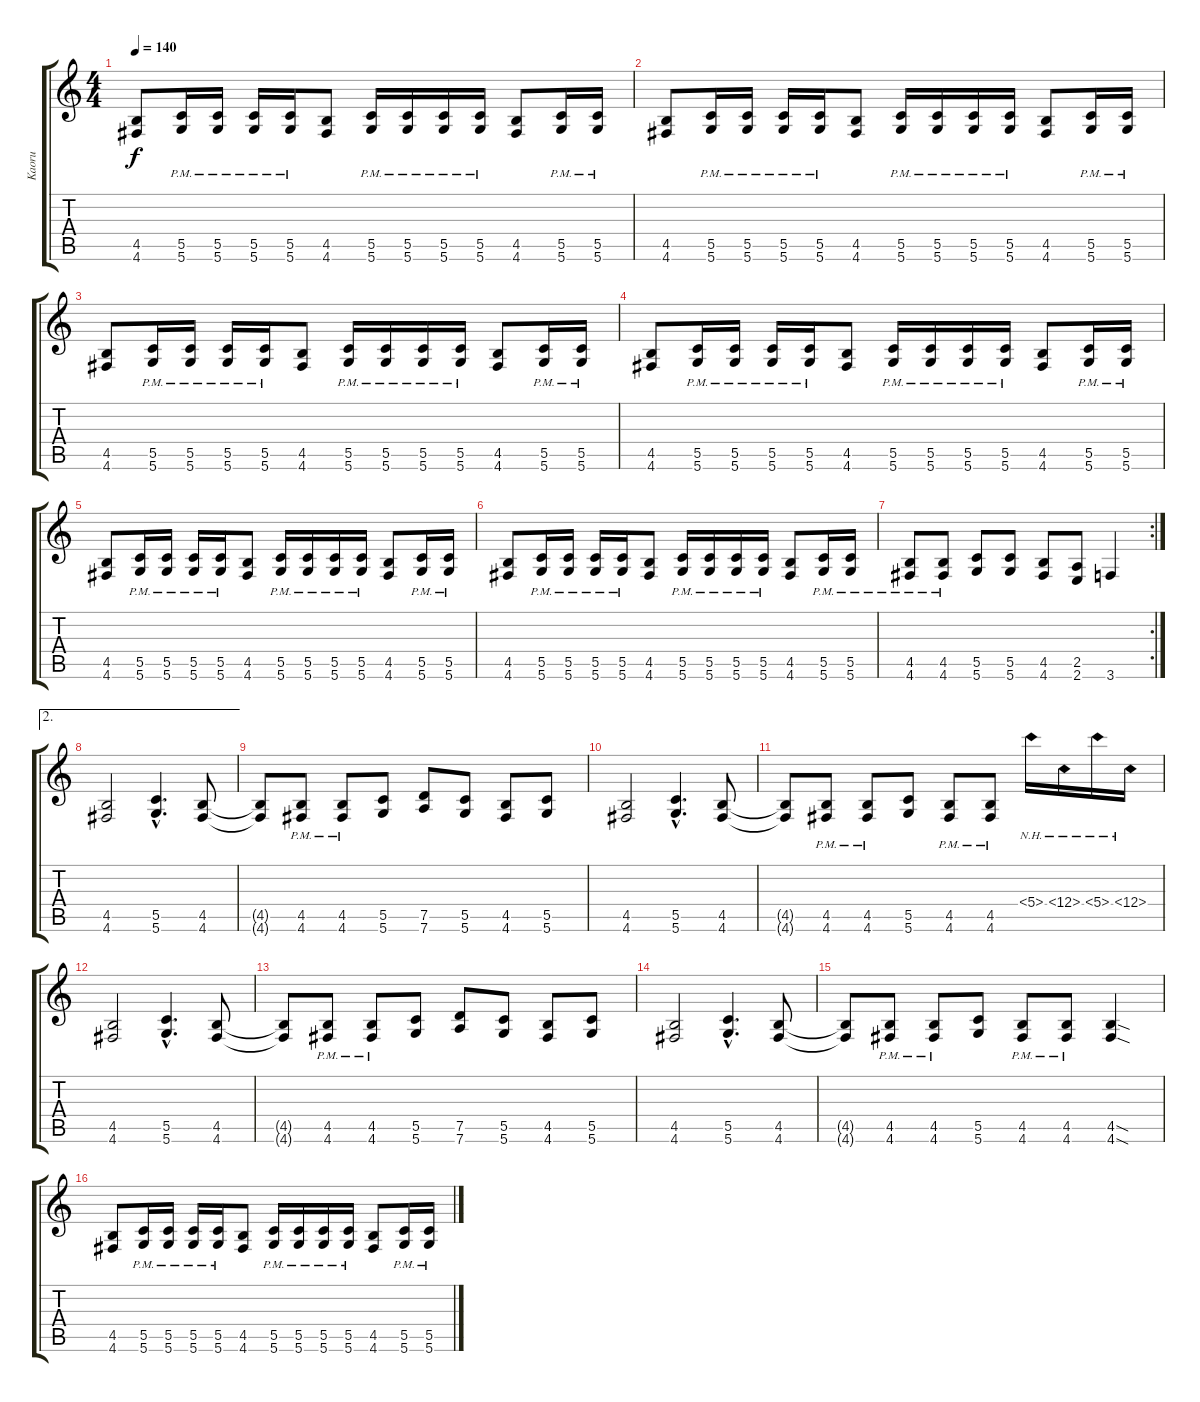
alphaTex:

\track ("Kaoru" "Kaoru") {instrument distortionguitar}
\staff {score tabs}
\tuning (D4 A3 F3 C3 G2 D2) {hide}
\ts (4 4)
\tempo 140
\clef g2
\ks c
(4.5 4.6).8{dy f} (5.5{pm} 5.6{pm}).16 (5.5{pm} 5.6{pm}).16 (5.5{pm} 5.6{pm}).16 (5.5{pm} 5.6{pm}).16 (4.5 4.6).8 (5.5{pm} 5.6{pm}).16 (5.5{pm} 5.6{pm}).16 (5.5{pm} 5.6{pm}).16 (5.5{pm} 5.6{pm}).16 (4.5 4.6).8 (5.5{pm} 5.6{pm}).16 (5.5{pm} 5.6{pm}).16 |
(4.5 4.6).8 (5.5{pm} 5.6{pm}).16 (5.5{pm} 5.6{pm}).16 (5.5{pm} 5.6{pm}).16 (5.5{pm} 5.6{pm}).16 (4.5 4.6).8 (5.5{pm} 5.6{pm}).16 (5.5{pm} 5.6{pm}).16 (5.5{pm} 5.6{pm}).16 (5.5{pm} 5.6{pm}).16 (4.5 4.6).8 (5.5{pm} 5.6{pm}).16 (5.5{pm} 5.6{pm}).16 |
(4.5 4.6).8 (5.5{pm} 5.6{pm}).16 (5.5{pm} 5.6{pm}).16 (5.5{pm} 5.6{pm}).16 (5.5{pm} 5.6{pm}).16 (4.5 4.6).8 (5.5{pm} 5.6{pm}).16 (5.5{pm} 5.6{pm}).16 (5.5{pm} 5.6{pm}).16 (5.5{pm} 5.6{pm}).16 (4.5 4.6).8 (5.5{pm} 5.6{pm}).16 (5.5{pm} 5.6{pm}).16 |
(4.5 4.6).8 (5.5{pm} 5.6{pm}).16 (5.5{pm} 5.6{pm}).16 (5.5{pm} 5.6{pm}).16 (5.5{pm} 5.6{pm}).16 (4.5 4.6).8 (5.5{pm} 5.6{pm}).16 (5.5{pm} 5.6{pm}).16 (5.5{pm} 5.6{pm}).16 (5.5{pm} 5.6{pm}).16 (4.5 4.6).8 (5.5{pm} 5.6{pm}).16 (5.5{pm} 5.6{pm}).16 |
(4.5 4.6).8 (5.5{pm} 5.6{pm}).16 (5.5{pm} 5.6{pm}).16 (5.5{pm} 5.6{pm}).16 (5.5{pm} 5.6{pm}).16 (4.5 4.6).8 (5.5{pm} 5.6{pm}).16 (5.5{pm} 5.6{pm}).16 (5.5{pm} 5.6{pm}).16 (5.5{pm} 5.6{pm}).16 (4.5 4.6).8 (5.5{pm} 5.6{pm}).16 (5.5{pm} 5.6{pm}).16 |
(4.5 4.6).8 (5.5{pm} 5.6{pm}).16 (5.5{pm} 5.6{pm}).16 (5.5{pm} 5.6{pm}).16 (5.5{pm} 5.6{pm}).16 (4.5 4.6).8 (5.5{pm} 5.6{pm}).16 (5.5{pm} 5.6{pm}).16 (5.5{pm} 5.6{pm}).16 (5.5{pm} 5.6{pm}).16 (4.5 4.6).8 (5.5{pm} 5.6{pm}).16 (5.5{pm} 5.6{pm}).16 |
\rc 2
(4.5{pm} 4.6{pm}).8 (4.5{pm} 4.6{pm}).8 (5.5 5.6).8 (5.5 5.6).8 (4.5 4.6).8 (2.5 2.6).8 3.6.4 |
\ae 2
(4.5 4.6).2 (5.5{hac} 5.6{hac}).4{d} (4.5 4.6).8 |
(4.5{t} 4.6{t}).8 (4.5{pm} 4.6{pm}).8 (4.5{pm} 4.6{pm}).8 (5.5 5.6).8 (7.5 7.6).8 (5.5 5.6).8 (4.5 4.6).8 (5.5 5.6).8 |
(4.5 4.6).2 (5.5{hac} 5.6{hac}).4{d} (4.5 4.6).8 |
(4.5{t} 4.6{t}).8 (4.5{pm} 4.6{pm}).8 (4.5{pm} 4.6{pm}).8 (5.5 5.6).8 (4.5{pm} 4.6{pm}).8 (4.5{pm} 4.6{pm}).8 5.4{nh}.16 0.4{nh}.16 5.4{nh}.16 0.4{nh}.16 |
(4.5 4.6).2 (5.5{hac} 5.6{hac}).4{d} (4.5 4.6).8 |
(4.5{t} 4.6{t}).8 (4.5{pm} 4.6{pm}).8 (4.5{pm} 4.6{pm}).8 (5.5 5.6).8 (7.5 7.6).8 (5.5 5.6).8 (4.5 4.6).8 (5.5 5.6).8 |
(4.5 4.6).2 (5.5{hac} 5.6{hac}).4{d} (4.5 4.6).8 |
(4.5{t} 4.6{t}).8 (4.5{pm} 4.6{pm}).8 (4.5{pm} 4.6{pm}).8 (5.5 5.6).8 (4.5{pm} 4.6{pm}).8 (4.5{pm} 4.6{pm}).8 (4.5{sod} 4.6{sod}).4 |
(4.5 4.6).8 (5.5{pm} 5.6{pm}).16 (5.5{pm} 5.6{pm}).16 (5.5{pm} 5.6{pm}).16 (5.5{pm} 5.6{pm}).16 (4.5 4.6).8 (5.5{pm} 5.6{pm}).16 (5.5{pm} 5.6{pm}).16 (5.5{pm} 5.6{pm}).16 (5.5{pm} 5.6{pm}).16 (4.5 4.6).8 (5.5{pm} 5.6{pm}).16 (5.5{pm} 5.6{pm}).16
